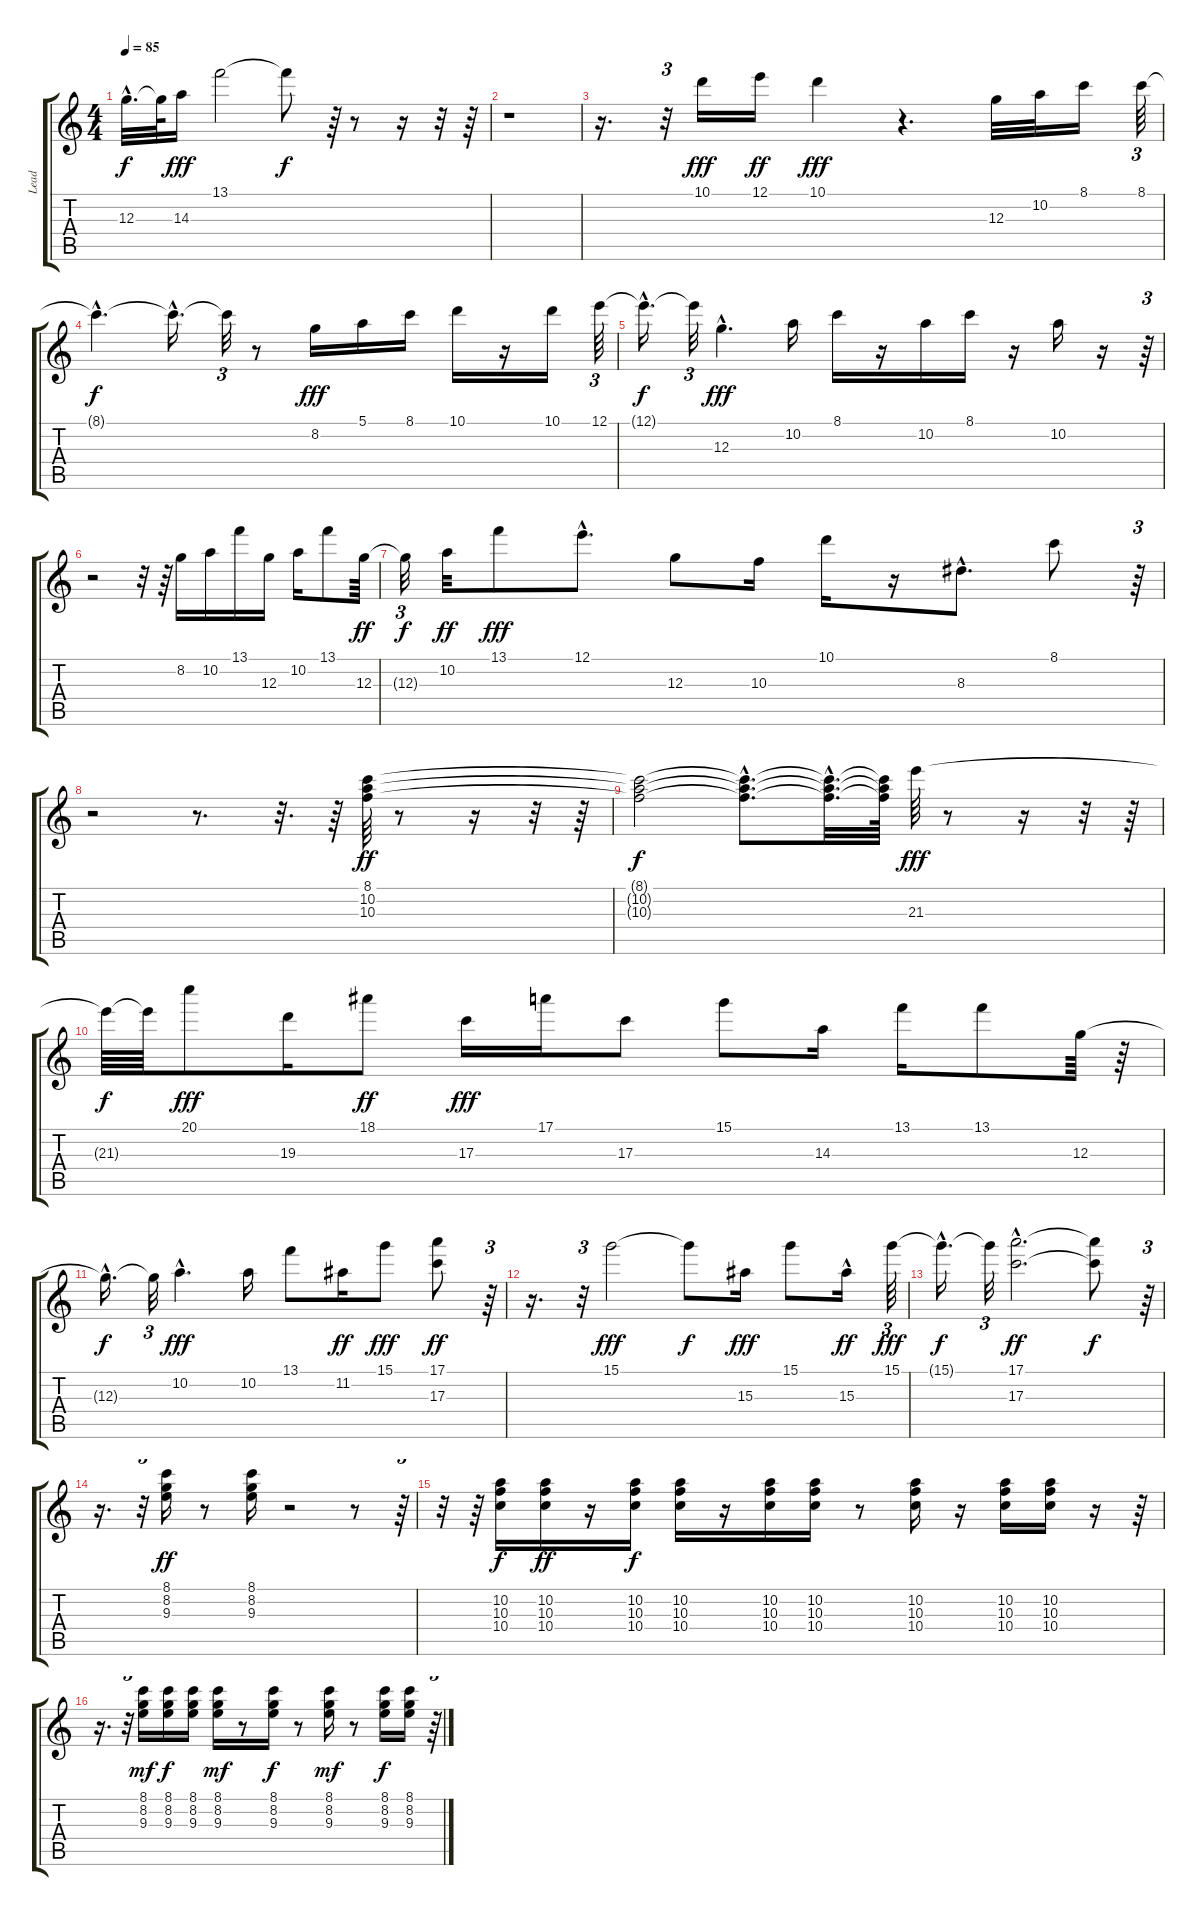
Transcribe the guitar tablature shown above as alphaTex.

\track ("Lead" "Lead") {instrument overdrivenguitar}
\staff {score tabs}
\tuning (E4 B3 G3 D3 A2 E2) {hide}
\ts (4 4)
\tempo 85
\clef g2
\ks c
12.3{hac t}.32{d dy f} 12.3{t}.64 14.3.16{dy fff} 13.1.2 13.1{t}.8{dy f} r.64 r.8 r.16 r.32 r.64 |
r.1 |
r.16{d} r.32{tu (3 2)} 10.1.16{dy fff} 12.1.16{dy ff} 10.1.4{dy fff} r.4{d} 12.3.32 10.2.32 8.1.16 8.1.64{tu (3 2)} |
8.1{hac t}.4{d dy f} 8.1{hac t}.16{d} 8.1{t}.32{tu (3 2)} r.8 8.2.16{dy fff} 5.1.16 8.1.16 10.1.16 r.16 10.1.16 12.1.64{tu (3 2)} |
12.1{hac t}.16{d dy f} 12.1{t}.32{tu (3 2)} 12.3{hac}.4{d dy fff} 10.2.16 8.1.16 r.16 10.2.16 8.1.16 r.16 10.2.16 r.16 r.64{tu (3 2)} |
r.2 r.32 r.64 8.2.16 10.2.16 13.1.16 12.3.16 10.2.16 13.1.8 12.3.64{dy ff} |
12.3{t}.32{tu (3 2) dy f} 10.2.32{dy ff} 13.1.8{dy fff} 12.1{hac}.8{d} 12.3.8 10.3.16 10.1.16 r.16 8.3{hac}.8{d} 8.1.8 r.64{tu (3 2)} |
r.2 r.8{d} r.32{d} r.64 (8.1 10.2 10.3).64{dy ff} r.8 r.16 r.32 r.64 |
(8.1{t} 10.2{t} 10.3{t}).2{dy f} (8.1{hac t} 10.2{hac t} 10.3{hac t}).8{d} (8.1{hac t} 10.2{hac t} 10.3{hac t}).32{d} (8.1{t} 10.2{t} 10.3{t}).64 21.3.64{dy fff} r.8 r.16 r.32 r.64 |
21.3{t}.64{dy f} 21.3{t}.64 20.1.8{dy fff} 19.3.16 18.1.8{dy ff} 17.3.16{dy fff} 17.1.16 17.3.8 15.1.8 14.3.16 13.1.16 13.1.8 12.3.64 r.64 |
12.3{hac t}.16{d dy f} 12.3{t}.32{tu (3 2)} 10.2{hac}.4{d dy fff} 10.2.16 13.1.8 11.2.16{dy ff} 15.1.8{dy fff} (17.1 17.3).8{dy ff} r.64{tu (3 2)} |
r.16{d} r.32{tu (3 2)} 15.1.2{dy fff} 15.1{t}.8{dy f} 15.3.16{dy fff} 15.1.8 15.3{hac}.16{dy ff} 15.1.64{tu (3 2) dy fff} |
15.1{hac t}.16{d dy f} 15.1{t}.32{tu (3 2)} (17.1{hac} 17.3{hac}).2{d dy ff} (17.1{t} 17.3{t}).8{dy f} r.64{tu (3 2)} |
r.16{d} r.32{tu (3 2)} (8.1 8.2 9.3).16{dy ff} r.8 (8.1 8.2 9.3).16 r.2 r.8 r.64{tu (3 2)} |
r.32 r.64 (10.2 10.3 10.4).16{dy f} (10.2 10.3 10.4).16{dy ff} r.16 (10.2 10.3 10.4).16{dy f} (10.2 10.3 10.4).16 r.16 (10.2 10.3 10.4).16 (10.2 10.3 10.4).16 r.8 (10.2 10.3 10.4).16 r.16 (10.2 10.3 10.4).16 (10.2 10.3 10.4).16 r.16 r.64 |
r.16{d} r.32{tu (3 2)} (8.1 8.2 9.3).16{dy mf} (8.1 8.2 9.3).16{dy f} (8.1 8.2 9.3).16 (8.1 8.2 9.3).16{dy mf} r.8 (8.1 8.2 9.3).16{dy f} r.8 (8.1 8.2 9.3).16{dy mf} r.8 (8.1 8.2 9.3).16{dy f} (8.1 8.2 9.3).16 r.64{tu (3 2)}
